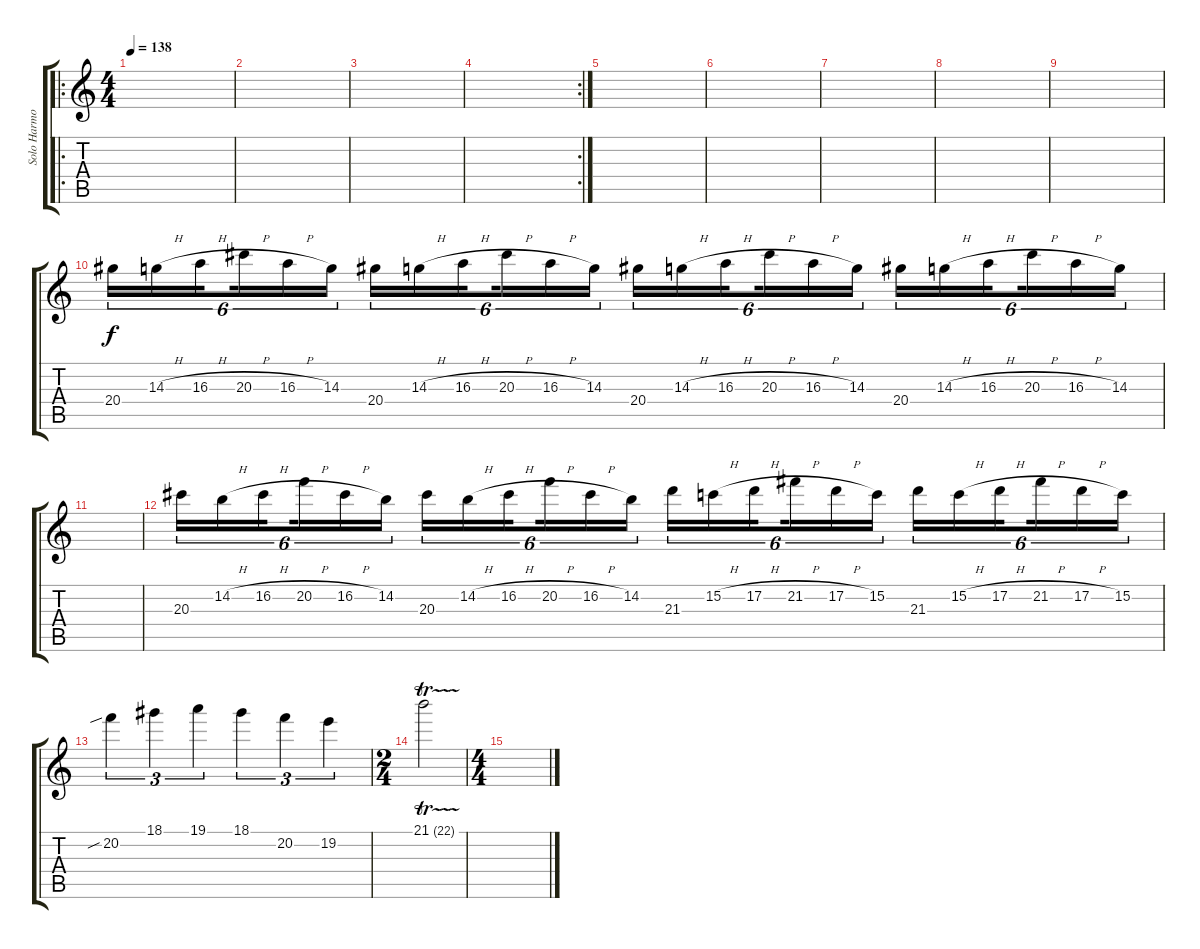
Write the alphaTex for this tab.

\track ("Solo Harmony" "Solo Harmo") {instrument overdrivenguitar}
\staff {score tabs}
\tuning (D4 A3 F3 C3 G2 C2) {hide}
\ro
\ts (4 4)
\tempo 138
\clef g2
\ks c
|
|
|
\rc 2
|
|
|
|
|
|
20.4.16{tu (6 4)} 14.3{h}.16{tu (6 4)} 16.3{h}.16{tu (6 4) beam splitsecondary} 20.3{h}.16{tu (6 4)} 16.3{h}.16{tu (6 4)} 14.3.16{tu (6 4)} 20.4.16{tu (6 4)} 14.3{h}.16{tu (6 4)} 16.3{h}.16{tu (6 4) beam splitsecondary} 20.3{h}.16{tu (6 4)} 16.3{h}.16{tu (6 4)} 14.3.16{tu (6 4)} 20.4.16{tu (6 4)} 14.3{h}.16{tu (6 4)} 16.3{h}.16{tu (6 4) beam splitsecondary} 20.3{h}.16{tu (6 4)} 16.3{h}.16{tu (6 4)} 14.3.16{tu (6 4)} 20.4.16{tu (6 4)} 14.3{h}.16{tu (6 4)} 16.3{h}.16{tu (6 4) beam splitsecondary} 20.3{h}.16{tu (6 4)} 16.3{h}.16{tu (6 4)} 14.3.16{tu (6 4)} |
|
20.3.16{tu (6 4)} 14.2{h}.16{tu (6 4)} 16.2{h}.16{tu (6 4) beam splitsecondary} 20.2{h}.16{tu (6 4)} 16.2{h}.16{tu (6 4)} 14.2.16{tu (6 4)} 20.3.16{tu (6 4)} 14.2{h}.16{tu (6 4)} 16.2{h}.16{tu (6 4) beam splitsecondary} 20.2{h}.16{tu (6 4)} 16.2{h}.16{tu (6 4)} 14.2.16{tu (6 4)} 21.3.16{tu (6 4)} 15.2{h}.16{tu (6 4)} 17.2{h}.16{tu (6 4) beam splitsecondary} 21.2{h}.16{tu (6 4)} 17.2{h}.16{tu (6 4)} 15.2.16{tu (6 4)} 21.3.16{tu (6 4)} 15.2{h}.16{tu (6 4)} 17.2{h}.16{tu (6 4) beam splitsecondary} 21.2{h}.16{tu (6 4)} 17.2{h}.16{tu (6 4)} 15.2.16{tu (6 4)} |
20.2{sib}.4{tu (3 2)} 18.1.4{tu (3 2)} 19.1.4{tu (3 2)} 18.1.4{tu (3 2)} 20.2.4{tu (3 2)} 19.2.4{tu (3 2)} |
\ts (2 4)
21.1{tr (22 32)}.2 |
\ts (4 4)
